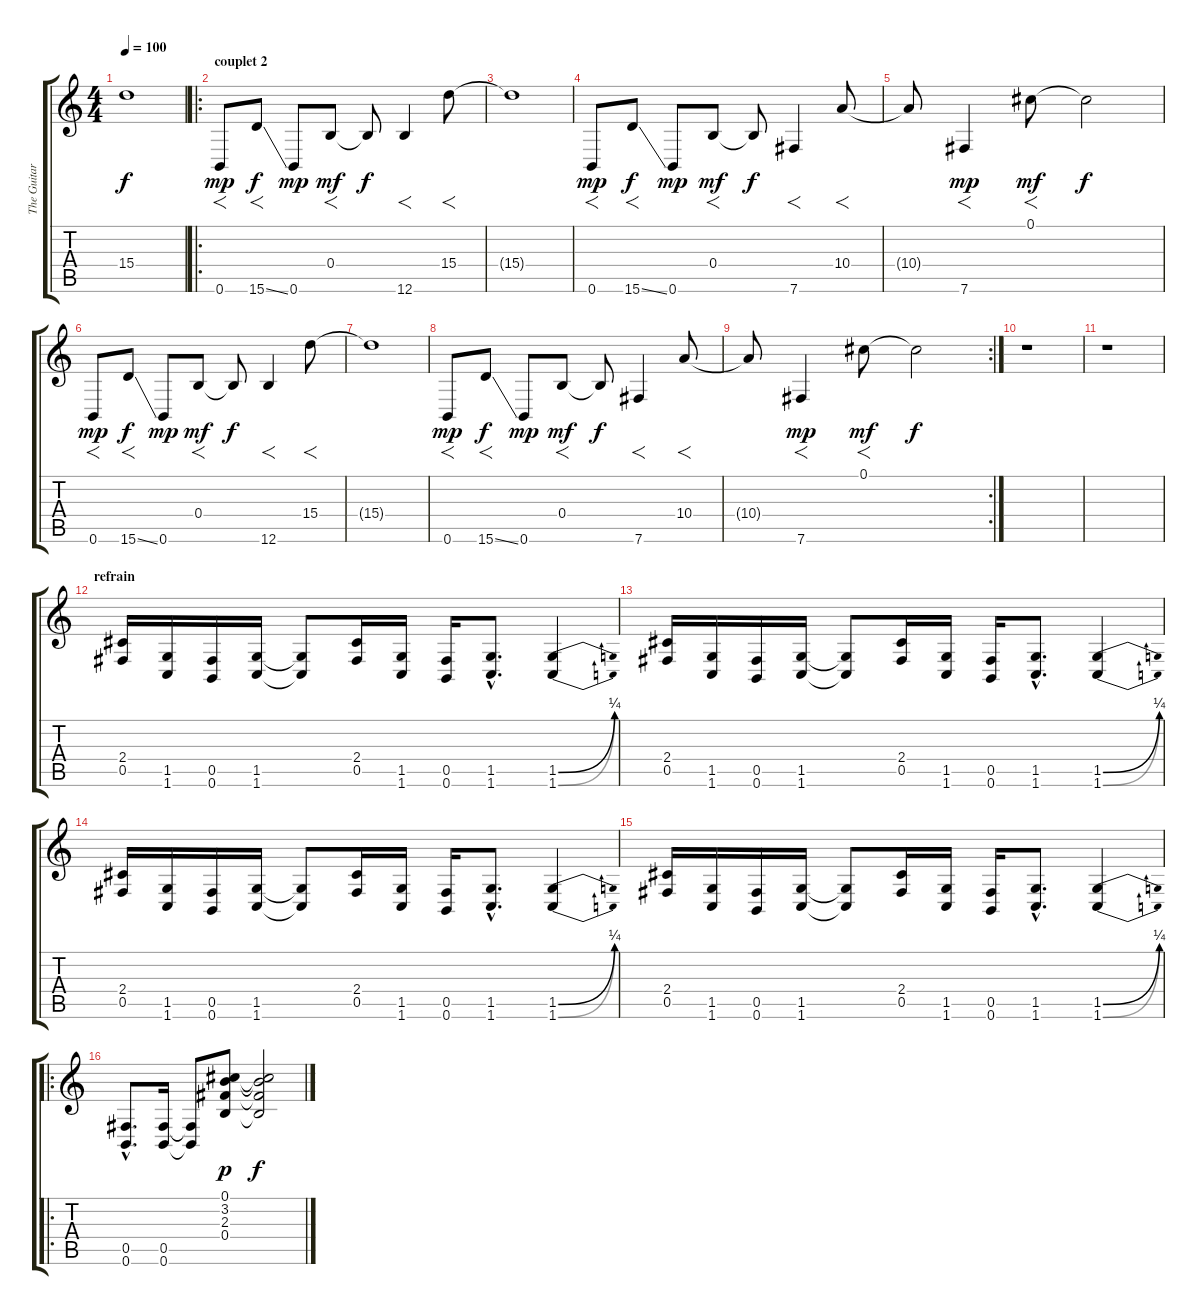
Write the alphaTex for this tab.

\track ("The Guitarre bis (effet stereo)" "The Guitar") {instrument overdrivenguitar}
\staff {score tabs}
\tuning (Db4 Ab3 E3 B2 Gb2 B1) {hide}
\ts (4 4)
\tempo 100
\clef g2
\ks c
15.4{t}.1{dy f} |
\ro
\section ("" "couplet 2")
0.6.8{f dy mp volume 15 instrument electricguitarclean} 15.6{ss}.8{f dy f} 0.6.8{dy mp} 0.4.8{f dy mf} 0.4{t}.8{dy f} 12.6.4{f} 15.4.8{f} |
15.4{t}.1 |
0.6.8{f dy mp} 15.6{ss}.8{f dy f} 0.6.8{dy mp} 0.4.8{f dy mf} 0.4{t}.8{dy f} 7.6.4{f} 10.4.8{f} |
10.4{t}.8 7.6.4{f dy mp} 0.1.8{f dy mf} 0.1{t}.2{dy f} |
0.6.8{f dy mp volume 15 instrument electricguitarclean} 15.6{ss}.8{f dy f} 0.6.8{dy mp} 0.4.8{f dy mf} 0.4{t}.8{dy f} 12.6.4{f} 15.4.8{f} |
15.4{t}.1 |
0.6.8{f dy mp} 15.6{ss}.8{f dy f} 0.6.8{dy mp} 0.4.8{f dy mf} 0.4{t}.8{dy f} 7.6.4{f} 10.4.8{f} |
\rc 2
10.4{t}.8 7.6.4{f dy mp} 0.1.8{f dy mf} 0.1{t}.2{dy f} |
r.1 |
r.1 |
\section ("" "refrain")
(2.4 0.5).16{instrument overdrivenguitar} (1.5 1.6).16 (0.5 0.6).16 (1.5 1.6).16 (1.5{t} 1.6{t}).8 (2.4 0.5).16 (1.5 1.6).16 (0.5 0.6).16 (1.5{hac} 1.6{hac}).8{d} (1.5{be (bend 0 0 60 1)} 1.6{be (bend 0 0 60 1)}).4 |
(2.4 0.5).16 (1.5 1.6).16 (0.5 0.6).16 (1.5 1.6).16 (1.5{t} 1.6{t}).8 (2.4 0.5).16 (1.5 1.6).16 (0.5 0.6).16 (1.5{hac} 1.6{hac}).8{d} (1.5{be (bend 0 0 60 1)} 1.6{be (bend 0 0 60 1)}).4 |
(2.4 0.5).16 (1.5 1.6).16 (0.5 0.6).16 (1.5 1.6).16 (1.5{t} 1.6{t}).8 (2.4 0.5).16 (1.5 1.6).16 (0.5 0.6).16 (1.5{hac} 1.6{hac}).8{d} (1.5{be (bend 0 0 60 1)} 1.6{be (bend 0 0 60 1)}).4 |
(2.4 0.5).16 (1.5 1.6).16 (0.5 0.6).16 (1.5 1.6).16 (1.5{t} 1.6{t}).8 (2.4 0.5).16 (1.5 1.6).16 (0.5 0.6).16 (1.5{hac} 1.6{hac}).8{d} (1.5{be (bend 0 0 60 1)} 1.6{be (bend 0 0 60 1)}).4 |
\ro
(0.5{hac} 0.6{hac}).8{d} (0.5 0.6).16 (0.5{t} 0.6{t}).8 (0.1 3.2 2.3 0.4).8{dy p} (0.1{t} 3.2{t} 2.3{t} 0.4{t}).2{dy f}
